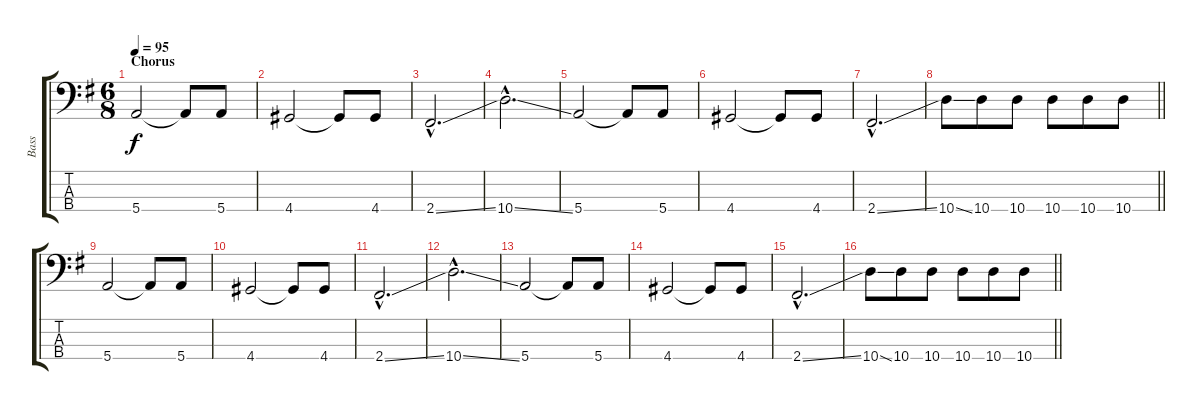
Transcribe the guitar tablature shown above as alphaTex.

\track ("Bass" "Bass") {instrument electricbassfinger}
\staff {score tabs}
\tuning (G2 D2 A1 E1) {hide}
\ts (6 8)
\section ("" "Chorus")
\tempo 95
\clef f4
\ks g
5.4.2{dy f} 5.4{t}.8 5.4.8 |
4.4.2 4.4{t}.8 4.4.8 |
2.4{ss hac}.2{d} |
10.4{ss hac}.2{d} |
5.4.2 5.4{t}.8 5.4.8 |
4.4.2 4.4{t}.8 4.4.8 |
2.4{ss hac}.2{d} |
\barLineRight lightlight
10.4{ss}.8 10.4.8 10.4.8 10.4.8 10.4.8 10.4.8 |
5.4.2 5.4{t}.8 5.4.8 |
4.4.2 4.4{t}.8 4.4.8 |
2.4{ss hac}.2{d} |
10.4{ss hac}.2{d} |
5.4.2 5.4{t}.8 5.4.8 |
4.4.2 4.4{t}.8 4.4.8 |
2.4{ss hac}.2{d} |
\barLineRight lightlight
10.4{ss}.8 10.4.8 10.4.8 10.4.8 10.4.8 10.4.8
